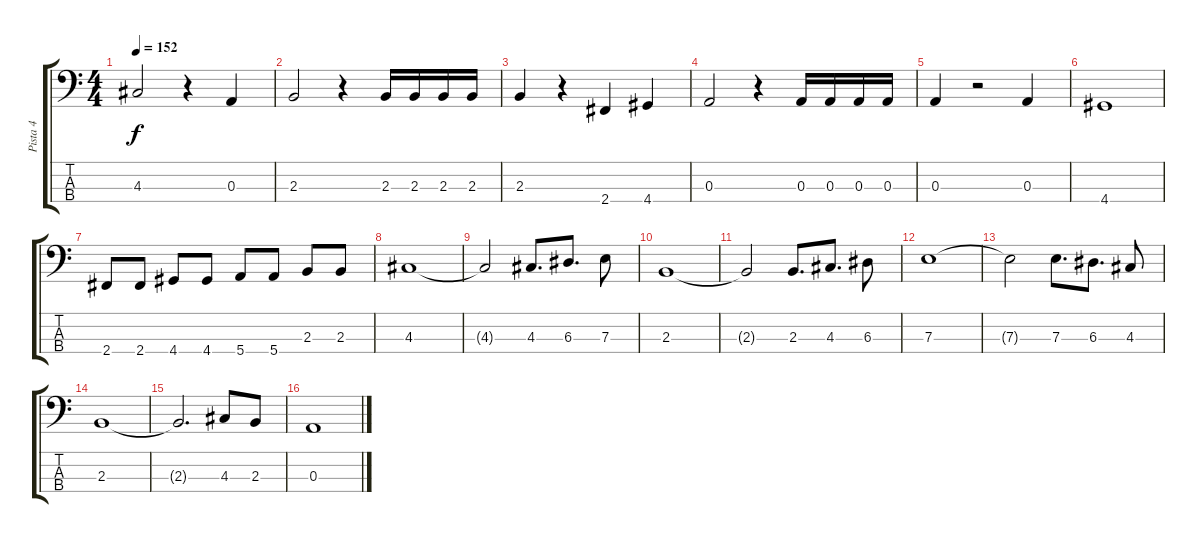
\track ("Pista 4" "Pista 4") {instrument electricbasspick}
\staff {score tabs}
\tuning (G2 D2 A1 E1) {hide}
\ts (4 4)
\tempo 152
\clef f4
\ks c
4.3.2{dy f} r.4 0.3.4 |
2.3.2 r.4 2.3.16 2.3.16 2.3.16 2.3.16 |
2.3.4 r.4 2.4.4 4.4.4 |
0.3.2 r.4 0.3.16 0.3.16 0.3.16 0.3.16 |
0.3.4 r.2 0.3.4 |
4.4.1 |
2.4.8 2.4.8 4.4.8 4.4.8 5.4.8 5.4.8 2.3.8 2.3.8 |
4.3.1 |
4.3{t}.2 4.3.8{d} 6.3.8{d} 7.3.8 |
2.3.1 |
2.3{t}.2 2.3.8{d} 4.3.8{d} 6.3.8 |
7.3.1 |
7.3{t}.2 7.3.8{d} 6.3.8{d} 4.3.8 |
2.3.1 |
2.3{t}.2{d} 4.3.8 2.3.8 |
0.3.1
